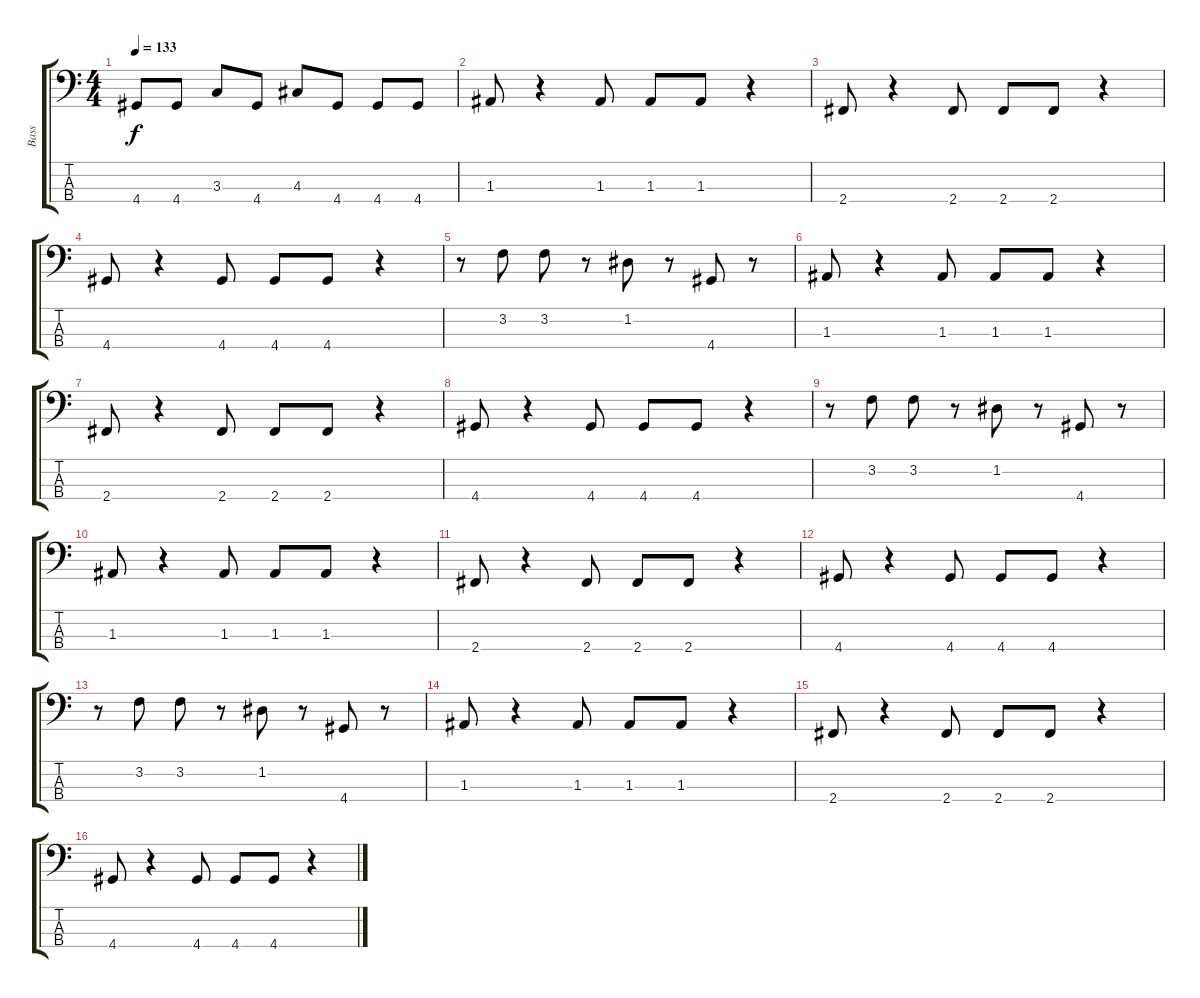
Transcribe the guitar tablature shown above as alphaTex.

\track ("Bass" "Bass") {instrument fretlessbass}
\staff {score tabs}
\tuning (G2 D2 A1 E1) {hide}
\ts (4 4)
\tempo 133
\clef f4
\ks c
4.4.8{dy f} 4.4.8 3.3.8 4.4.8 4.3.8 4.4.8 4.4.8 4.4.8 |
1.3.8 r.4 1.3.8 1.3.8 1.3.8 r.4 |
2.4.8 r.4 2.4.8 2.4.8 2.4.8 r.4 |
4.4.8 r.4 4.4.8 4.4.8 4.4.8 r.4 |
r.8 3.2.8 3.2.8 r.8 1.2.8 r.8 4.4.8 r.8 |
1.3.8 r.4 1.3.8 1.3.8 1.3.8 r.4 |
2.4.8 r.4 2.4.8 2.4.8 2.4.8 r.4 |
4.4.8 r.4 4.4.8 4.4.8 4.4.8 r.4 |
r.8 3.2.8 3.2.8 r.8 1.2.8 r.8 4.4.8 r.8 |
1.3.8 r.4 1.3.8 1.3.8 1.3.8 r.4 |
2.4.8 r.4 2.4.8 2.4.8 2.4.8 r.4 |
4.4.8 r.4 4.4.8 4.4.8 4.4.8 r.4 |
r.8 3.2.8 3.2.8 r.8 1.2.8 r.8 4.4.8 r.8 |
1.3.8 r.4 1.3.8 1.3.8 1.3.8 r.4 |
2.4.8 r.4 2.4.8 2.4.8 2.4.8 r.4 |
4.4.8 r.4 4.4.8 4.4.8 4.4.8 r.4
